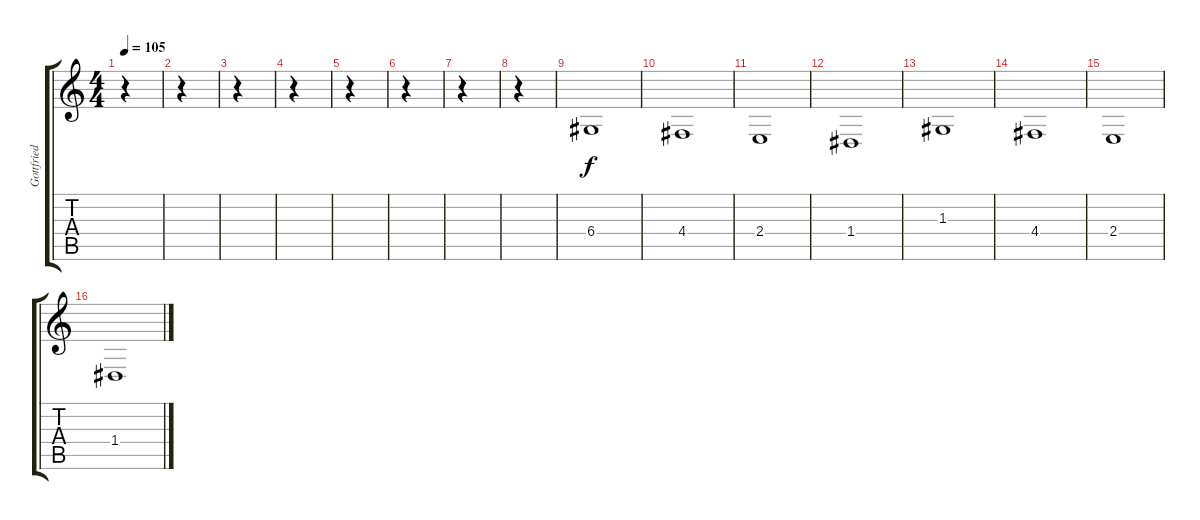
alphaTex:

\track ("Gottfried Koch (Keyboards)" "Gottfried ") {instrument frenchhorn}
\staff {score tabs}
\tuning (E4 B3 G3 D3 A2 E2) {hide}
\ts (4 4)
\tempo 105
\clef g2
\ks c
r.4{dy f} |
r.4 |
r.4 |
r.4 |
r.4 |
r.4 |
r.4 |
r.4 |
6.4.1{instrument choiraahs} |
4.4.1 |
2.4.1 |
1.4.1 |
1.3.1 |
4.4.1 |
2.4.1 |
1.4.1
